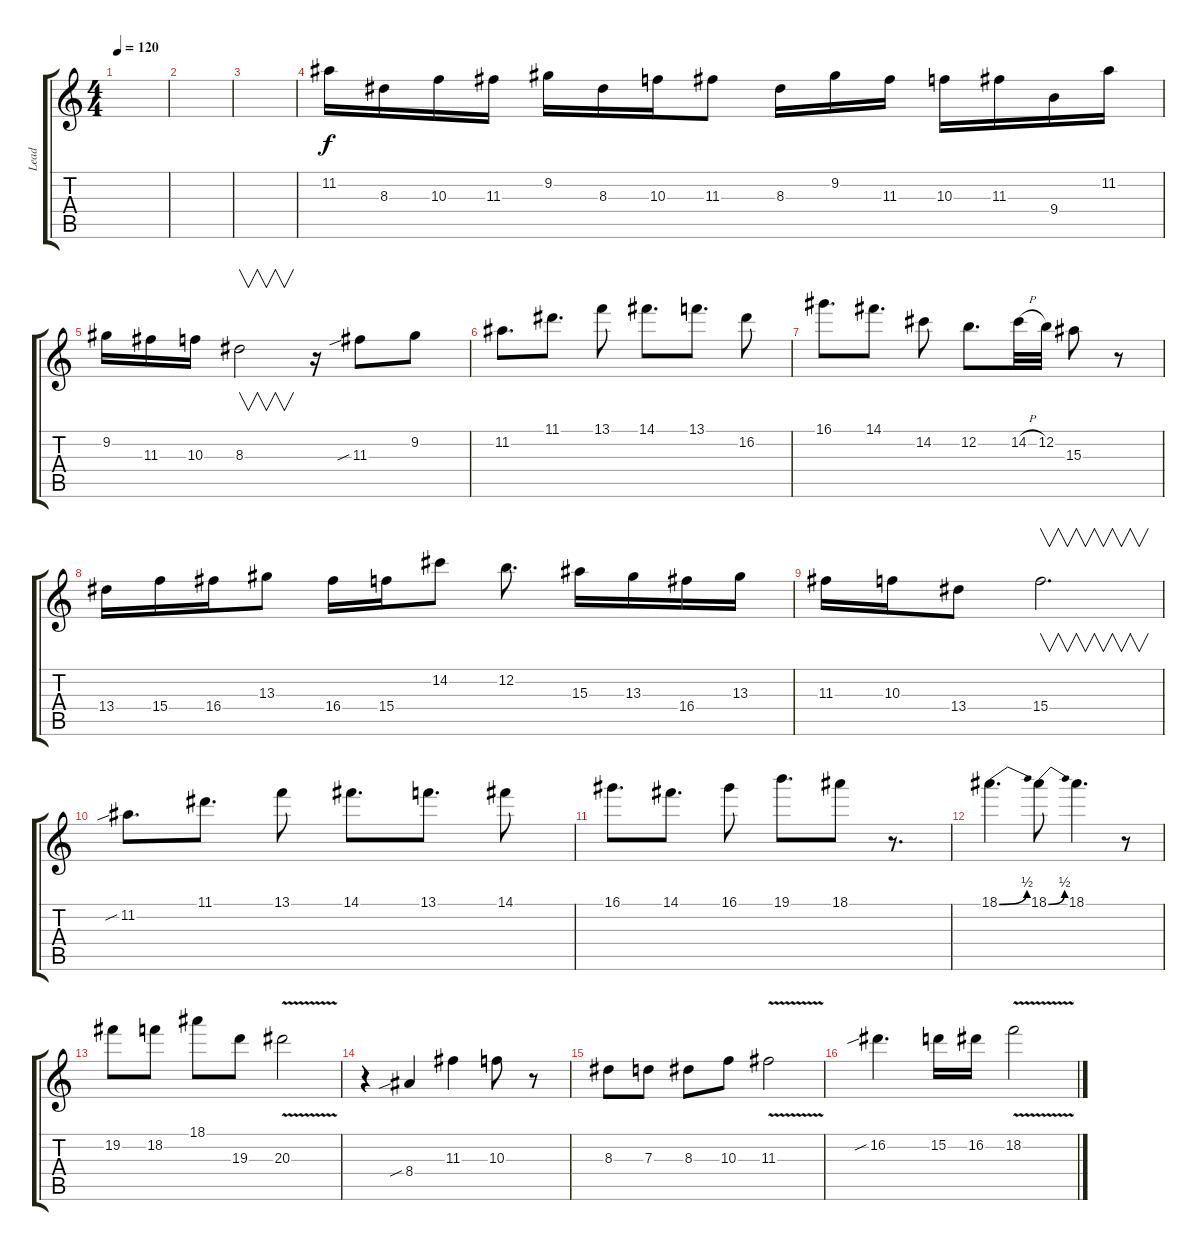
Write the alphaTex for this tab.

\track ("Lead" "Lead") {instrument overdrivenguitar}
\staff {score tabs}
\tuning (E4 B3 G3 D3 A2 E2) {hide}
\ts (4 4)
\tempo 120
\clef g2
\ks c
|
|
|
11.2.16 8.3.16 10.3.16 11.3.16 9.2.16 8.3.16 10.3.16 11.3.8 8.3.16 9.2.16 11.3.16 10.3.16 11.3.16 9.4.16 11.2.16 |
9.2.16 11.3.16 10.3.16 8.3.2{v} r.16 11.3{sib}.8 9.2.8 |
11.2.8{d} 11.1.8{d} 13.1.8 14.1.8{d} 13.1.8{d} 16.2.8 |
16.1.8{d} 14.1.8{d} 14.2.8 12.2.8{d} 14.2{h}.32 12.2.32 15.3.8 r.8 |
13.4.16 15.4.16 16.4.16 13.3.8 16.4.16 15.4.16 14.2.8 12.2.8{d} 15.3.16 13.3.16 16.4.16 13.3.16 |
11.3.16 10.3.16 13.4.8 15.4.2{v d} |
11.2{sib}.8{d} 11.1.8{d} 13.1.8 14.1.8{d} 13.1.8{d} 14.1.8 |
16.1.8{d} 14.1.8{d} 16.1.8 19.1.8{d} 18.1.8 r.8{d} |
18.1{be (bend 0 0 60 2)}.4{d} 18.1{be (bend 0 0 60 2)}.8 18.1.4{d} r.8 |
19.2.8 18.2.8 18.1.8 19.3.8 20.3{v}.2 |
r.4 8.4{sib}.4 11.3.4 10.3.8 r.8 |
8.3.8 7.3.8 8.3.8 10.3.8 11.3{v}.2 |
16.2{sib}.4{d} 15.2.16 16.2.16 18.2{v}.2
